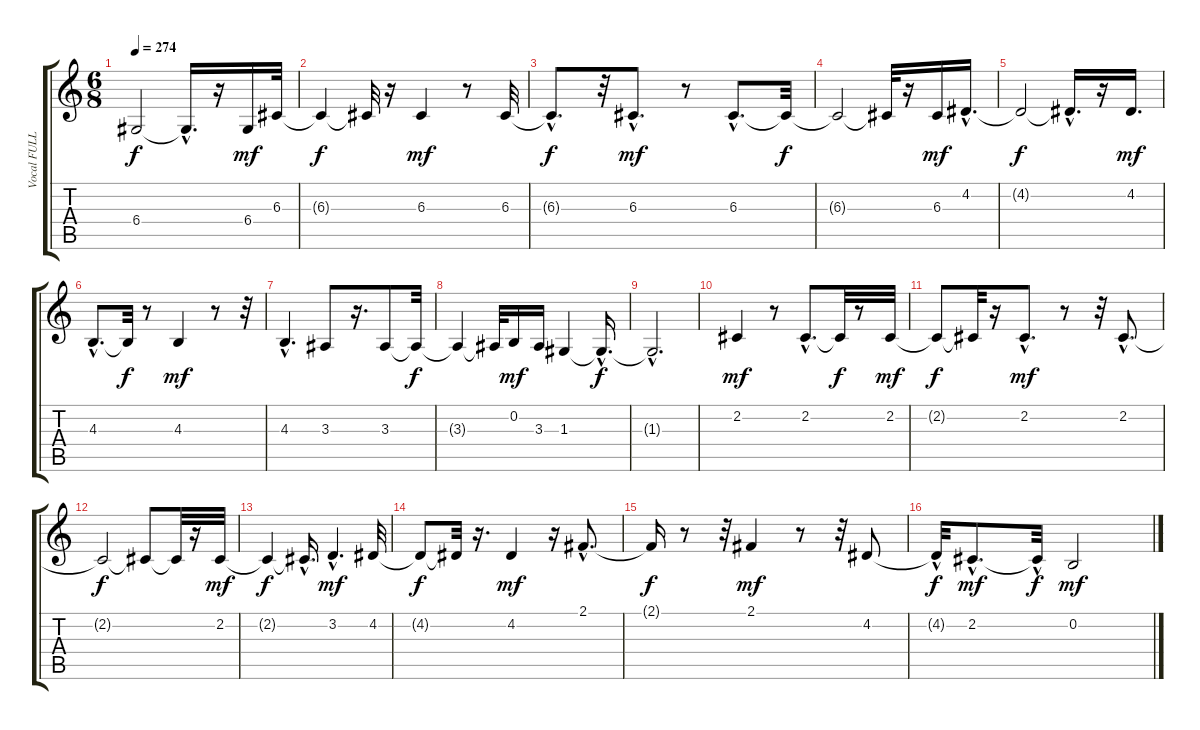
\track ("Vocal FULL" "Vocal FULL") {instrument viola}
\staff {score tabs}
\tuning (E4 B3 G3 D3 A2 E2) {hide}
\ts (6 8)
\tempo 274
\clef g2
\ks c
6.4{t}.2{dy f} 6.4{hac t}.16{d} r.16 6.4.16{dy mf} 6.3.32 |
6.3{t}.4{dy f} 6.3{t}.32 r.16 6.3.4{dy mf} r.8 6.3.32 |
6.3{hac t}.8{d dy f} r.32 6.3{hac}.8{d dy mf} r.8 6.3{hac}.8{d} 6.3{t}.32{dy f} |
6.3{t}.2 6.3{t}.32 r.16 6.3.16{dy mf} 4.2{hac}.16{d} |
4.2{t}.2{dy f} 4.2{hac t}.16{d} r.16 4.2.16{d dy mf} |
4.3{hac}.8{d} 4.3{t}.32{dy f} r.8 4.3.4{dy mf} r.8 r.32 |
4.3{hac}.4{d} 3.3.8 r.16{d} 3.3.8 3.3{t}.32{dy f} |
3.3{t}.4 3.3{t}.32 0.2.16{dy mf} 3.3.16 1.3.4 1.3{hac t}.16{d dy f} |
1.3{hac t}.2{d} |
2.2.4{dy mf} r.8 2.2{hac}.8{d} 2.2{t}.32{dy f} r.8 2.2.32{dy mf} |
2.2{t}.8{dy f} 2.2{t}.32 r.16 2.2{hac}.8{d dy mf} r.8 r.32 2.2{hac}.8{d} |
2.2{t}.2{dy f} 2.2{t}.8 2.2{t}.32 r.16 2.2.32{dy mf} |
2.2{t}.4{dy f} 2.2{hac t}.16{d} 3.2{hac}.4{d dy mf} 4.2.32 |
4.2{t}.8{dy f} 4.2{t}.32 r.16{d} 4.2.4{dy mf} r.16 2.1{hac}.8{d} |
2.1{t}.16{dy f} r.8 r.32 2.1.4{dy mf} r.8 r.32 4.2.8 |
4.2{hac t}.32{dy f} 2.2{hac}.8{d dy mf} 2.2{hac t}.32{dy f} 0.2.2{dy mf}
